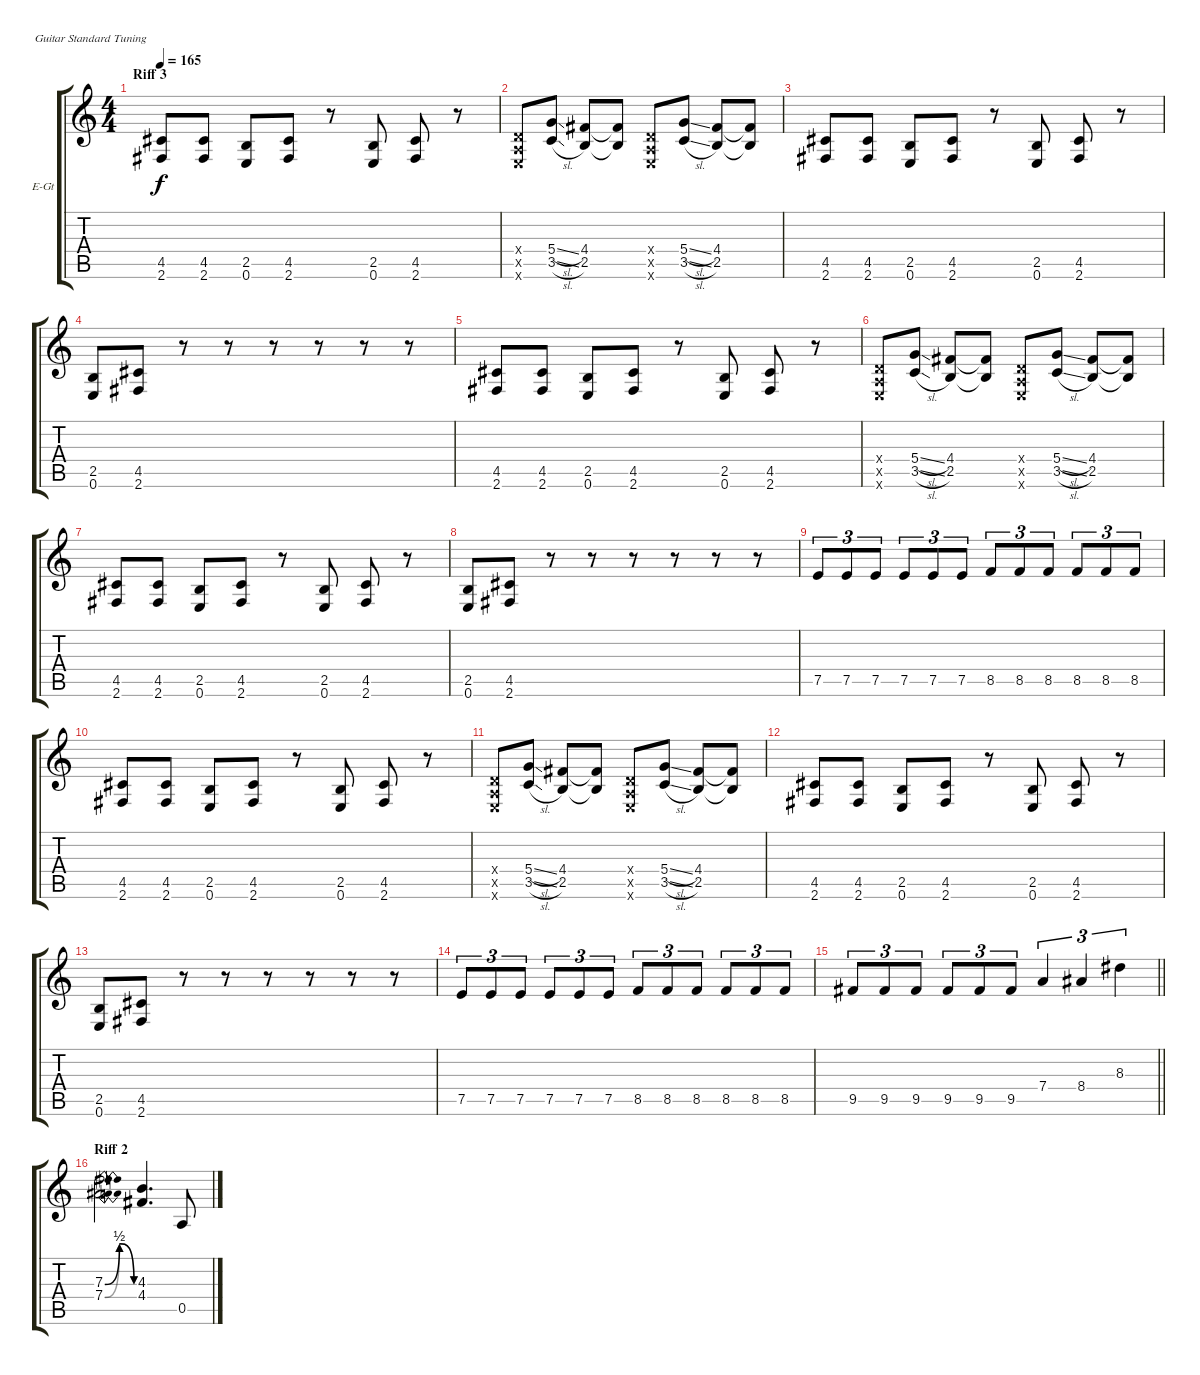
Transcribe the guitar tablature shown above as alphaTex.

\bracketExtendMode groupsimilarinstruments
\firstSystemTrackNameOrientation horizontal
\otherSystemsTrackNameOrientation horizontal
\track ("Rythm 1" "E-Gt") {instrument distortionguitar}
\staff {score tabs}
\tuning (E4 B3 G3 D3 A2 E2)
\ts (4 4)
\section ("" "Riff 3")
\tempo 165
\clef g2
\ks c
(4.5 2.6).8{dy f} (4.5 2.6).8 (2.5 0.6).8 (4.5 2.6).8 r.8 (2.5 0.6).8 (4.5 2.6).8 r.8 |
(0.4{x} 0.5{x} 0.6{x}).8 (5.4{sl} 3.5{sl}).8 (4.4 2.5).8 (4.4{t} 2.5{t}).8 (0.4{x} 0.5{x} 0.6{x}).8 (5.4{sl} 3.5{sl}).8 (4.4 2.5).8 (4.4{t} 2.5{t}).8 |
(4.5 2.6).8 (4.5 2.6).8 (2.5 0.6).8 (4.5 2.6).8 r.8 (2.5 0.6).8 (4.5 2.6).8 r.8 |
(2.5 0.6).8 (4.5 2.6).8 r.8 r.8 r.8 r.8 r.8 r.8 |
(4.5 2.6).8 (4.5 2.6).8 (2.5 0.6).8 (4.5 2.6).8 r.8 (2.5 0.6).8 (4.5 2.6).8 r.8 |
(0.4{x} 0.5{x} 0.6{x}).8 (5.4{sl} 3.5{sl}).8 (4.4 2.5).8 (4.4{t} 2.5{t}).8 (0.4{x} 0.5{x} 0.6{x}).8 (5.4{sl} 3.5{sl}).8 (4.4 2.5).8 (4.4{t} 2.5{t}).8 |
(4.5 2.6).8 (4.5 2.6).8 (2.5 0.6).8 (4.5 2.6).8 r.8 (2.5 0.6).8 (4.5 2.6).8 r.8 |
(2.5 0.6).8 (4.5 2.6).8 r.8 r.8 r.8 r.8 r.8 r.8 |
7.5.8{tu (3 2)} 7.5.8{tu (3 2)} 7.5.8{tu (3 2)} 7.5.8{tu (3 2)} 7.5.8{tu (3 2)} 7.5.8{tu (3 2)} 8.5.8{tu (3 2)} 8.5.8{tu (3 2)} 8.5.8{tu (3 2)} 8.5.8{tu (3 2)} 8.5.8{tu (3 2)} 8.5.8{tu (3 2)} |
(4.5 2.6).8 (4.5 2.6).8 (2.5 0.6).8 (4.5 2.6).8 r.8 (2.5 0.6).8 (4.5 2.6).8 r.8 |
(0.4{x} 0.5{x} 0.6{x}).8 (5.4{sl} 3.5{sl}).8 (4.4 2.5).8 (4.4{t} 2.5{t}).8 (0.4{x} 0.5{x} 0.6{x}).8 (5.4{sl} 3.5{sl}).8 (4.4 2.5).8 (4.4{t} 2.5{t}).8 |
(4.5 2.6).8 (4.5 2.6).8 (2.5 0.6).8 (4.5 2.6).8 r.8 (2.5 0.6).8 (4.5 2.6).8 r.8 |
(2.5 0.6).8 (4.5 2.6).8 r.8 r.8 r.8 r.8 r.8 r.8 |
7.5.8{tu (3 2)} 7.5.8{tu (3 2)} 7.5.8{tu (3 2)} 7.5.8{tu (3 2)} 7.5.8{tu (3 2)} 7.5.8{tu (3 2)} 8.5.8{tu (3 2)} 8.5.8{tu (3 2)} 8.5.8{tu (3 2)} 8.5.8{tu (3 2)} 8.5.8{tu (3 2)} 8.5.8{tu (3 2)} |
\barLineRight lightlight
9.5.8{tu (3 2)} 9.5.8{tu (3 2)} 9.5.8{tu (3 2)} 9.5.8{tu (3 2)} 9.5.8{tu (3 2)} 9.5.8{tu (3 2)} 7.4.4{tu (3 2)} 8.4.4{tu (3 2)} 8.3.4{tu (3 2)} |
\section ("" "Riff 2")
(7.3{be (bendrelease 0 0 30 2 30 2 60 0)} 7.4{be (bendrelease 0 0 30 2 30 2 60 0)}).2 (4.3 4.4).4{d} 0.5.8
